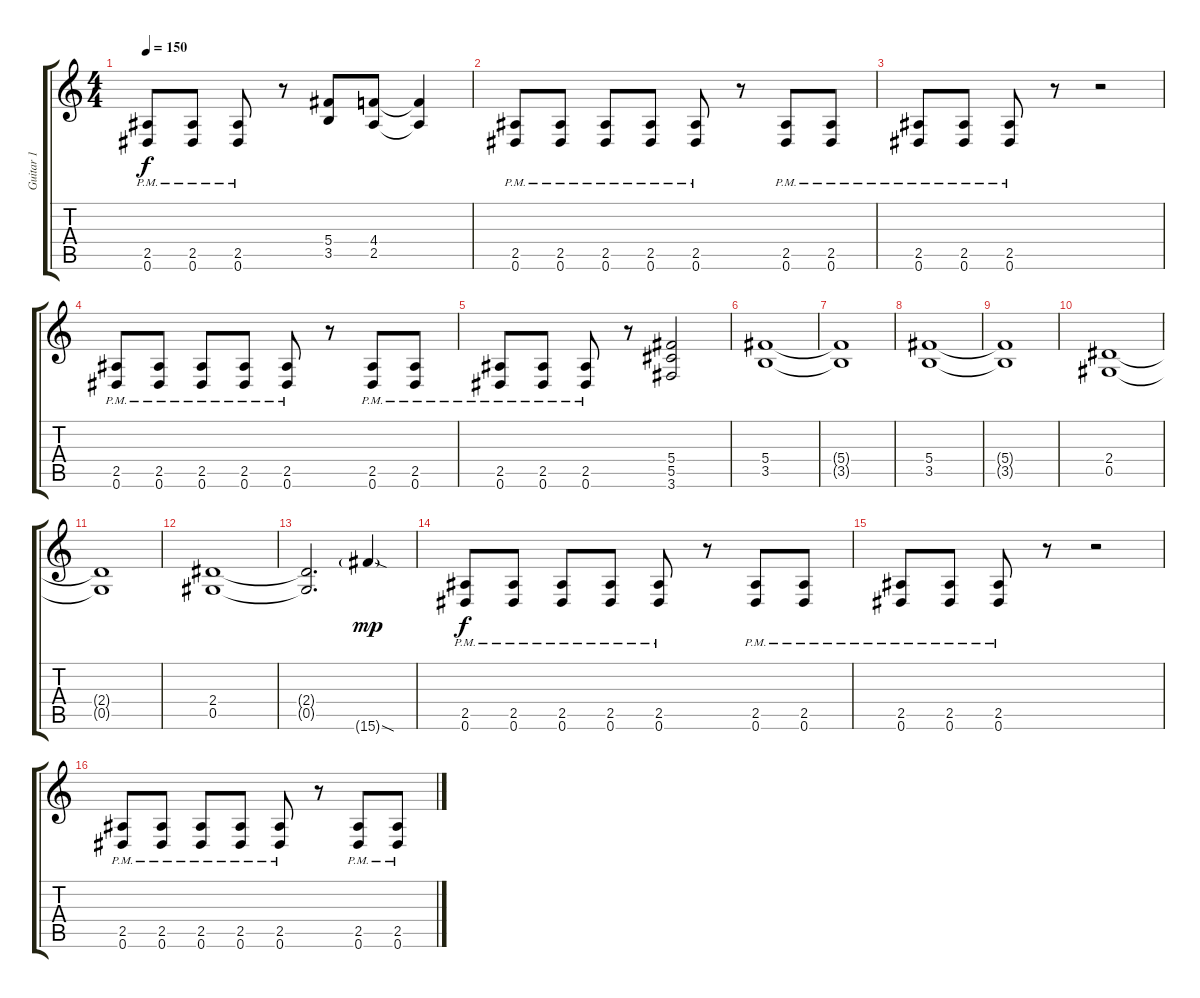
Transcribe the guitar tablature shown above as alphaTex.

\track ("Guitar 1" "Guitar 1") {instrument distortionguitar}
\staff {score tabs}
\tuning (Eb4 Bb3 Gb3 Db3 Ab2 Eb2) {hide}
\ts (4 4)
\tempo 150
\clef g2
\ks c
(2.5{pm} 0.6{pm}).8{dy f} (2.5{pm} 0.6{pm}).8 (2.5{pm} 0.6{pm}).8 r.8 (5.4 3.5).8 (4.4 2.5).8 (4.4{t} 2.5{t}).4 |
(2.5{pm} 0.6{pm}).8 (2.5{pm} 0.6{pm}).8 (2.5{pm} 0.6{pm}).8 (2.5{pm} 0.6{pm}).8 (2.5{pm} 0.6{pm}).8 r.8 (2.5{pm} 0.6{pm}).8 (2.5{pm} 0.6{pm}).8 |
(2.5{pm} 0.6{pm}).8 (2.5{pm} 0.6{pm}).8 (2.5{pm} 0.6{pm}).8 r.8 r.2 |
(2.5{pm} 0.6{pm}).8 (2.5{pm} 0.6{pm}).8 (2.5{pm} 0.6{pm}).8 (2.5{pm} 0.6{pm}).8 (2.5{pm} 0.6{pm}).8 r.8 (2.5{pm} 0.6{pm}).8 (2.5{pm} 0.6{pm}).8 |
(2.5{pm} 0.6{pm}).8 (2.5{pm} 0.6{pm}).8 (2.5{pm} 0.6{pm}).8 r.8 (5.4 5.5 3.6).2 |
(5.4 3.5).1 |
(5.4{t} 3.5{t}).1 |
(5.4 3.5).1 |
(5.4{t} 3.5{t}).1 |
(2.4 0.5).1 |
(2.4{t} 0.5{t}).1 |
(2.4 0.5).1 |
(2.4{t} 0.5{t}).2{d} 15.6{sod g}.4{dy mp} |
(2.5{pm} 0.6{pm}).8{dy f} (2.5{pm} 0.6{pm}).8 (2.5{pm} 0.6{pm}).8 (2.5{pm} 0.6{pm}).8 (2.5{pm} 0.6{pm}).8 r.8 (2.5{pm} 0.6{pm}).8 (2.5{pm} 0.6{pm}).8 |
(2.5{pm} 0.6{pm}).8 (2.5{pm} 0.6{pm}).8 (2.5{pm} 0.6{pm}).8 r.8 r.2 |
(2.5{pm} 0.6{pm}).8 (2.5{pm} 0.6{pm}).8 (2.5{pm} 0.6{pm}).8 (2.5{pm} 0.6{pm}).8 (2.5{pm} 0.6{pm}).8 r.8 (2.5{pm} 0.6{pm}).8 (2.5{pm} 0.6{pm}).8
